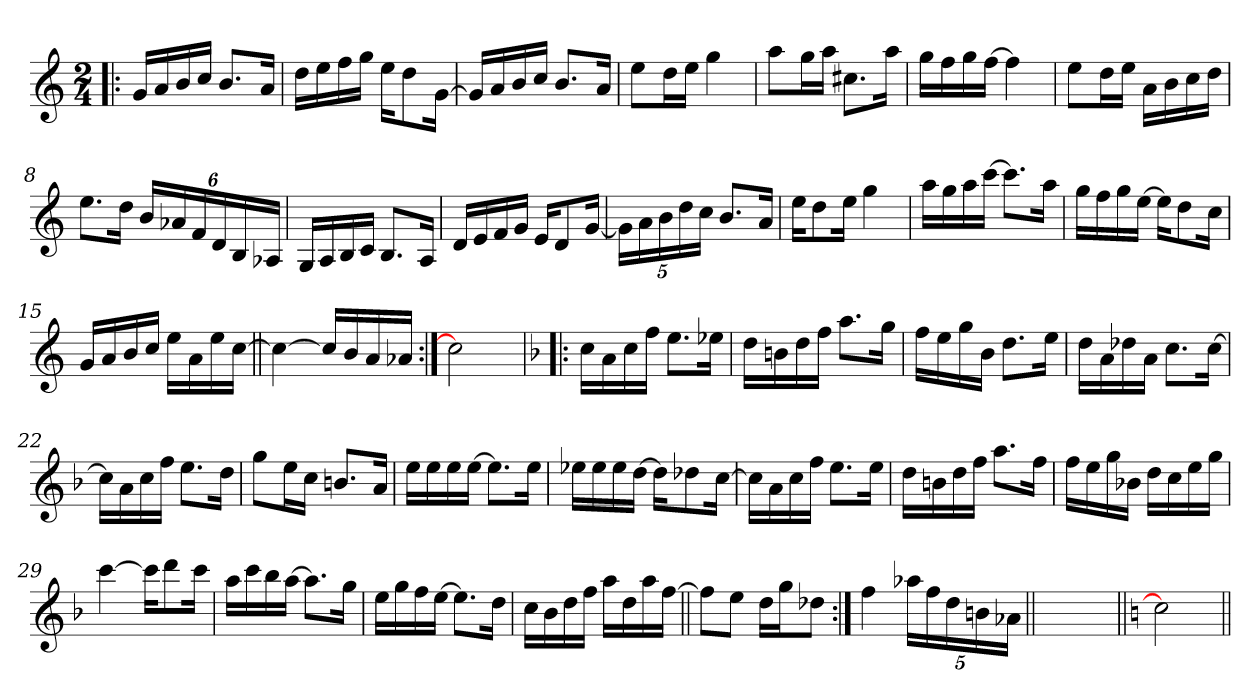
**kern
*part1
*staff1
*clefG2
*k[]
*C:
*M2/4
=1!|:
16g/LL
16a/
16b/
16cc/JJ
8.b/L
16a/Jk
=2
16dd\LL
16ee\
16ff\
16gg\JJ
16ee\KL
8dd\
[16g\Jk
=3
16g/LL]
16a/
16b/
16cc/JJ
8.b/L
16a/Jk
=4
8ee\L
16dd\L
16ee\JJ
4gg\
!!LO:LB:g=z
=5
8aa\L
16gg\L
16aa\JJ
8.cc#X\L
16aa\Jk
=6
16gg\LL
16ff\
16gg\
[16ff\JJ
4ff\]
=7
8ee\L
16dd\L
16ee\JJ
16a\LL
16b\
16cc\
16dd\JJ
=8
8.ee\L
16dd\Jk
24b/LL
24a-X/
24f/
24d/
24B/
24A-X/JJ
!!LO:LB:g=z
=9
16G/LL
16A/
16B/
16c/JJ
8.B/L
16A/Jk
=10
16d/LL
16e/
16f/
16g/JJ
16e/KL
8d/
[16g/Jk
=11
20g\LL]
20a\
20b\
20dd\
20cc\JJ
8.b/L
16a/Jk
=12
16ee\KL
8dd\
16ee\Jk
4gg\
!!LO:LB:g=z
=13
16aa\LL
16gg\
16aa\
[16ccc\JJ
8.ccc\L]
16aa\Jk
=14
16gg\LL
16ff\
16gg\
[16ee\JJ
16ee\KL]
8dd\
16cc\Jk
=15
16g/LL
16a/
16b/
16cc/JJ
16ee\LL
16a\
16ee\
[16cc\JJ
=16||
4cc\_
16cc/LL]
16b/
16a/
16a-X/JJ
!!LO:LB:g=z
=17:|!
2cc\]
=18!|:
*k[b-]
*F:
16cc\LL
16a\
16cc\
16ff\JJ
8.ee\L
16ee-X\Jk
=19
16dd\LL
16bn\
16dd\
16ff\JJ
8.aa\L
16gg\Jk
=20
16ff\LL
16ee\
16gg\
16b-\JJ
8.dd\L
16ee\Jk
!!LO:LB:g=z
=21
16dd\LL
16a\
16dd-X\
16a\JJ
8.cc\L
[16cc\Jk
=22
16cc\LL]
16a\
16cc\
16ff\JJ
8.ee\L
16dd\Jk
=23
8gg\L
16ee\L
16cc\JJ
8.bn/L
16a/Jk
=24
16ee\LL
16ee\
16ee\
[16ee\JJ
8.ee\L]
16ee\Jk
!!LO:LB:g=z
=25
16ee-X\LL
16ee-\
16ee-\
[16dd\JJ
16dd\KL]
8dd-X\
[16cc\Jk
=26
16cc\LL]
16a\
16cc\
16ff\JJ
8.ee\L
16ee\Jk
=27
16dd\LL
16bn\
16dd\
16ff\JJ
8.aa\L
16ff\Jk
=28
16ff\LL
16ee\
16gg\
16b-X\JJ
16dd\LL
16cc\
16ee\
16gg\JJ
!!LO:LB:g=z
=29
[4ccc\
16ccc\KL]
8ddd\
16ccc\Jk
=30
16aa\LL
16ccc\
16bb-\
[16aa\JJ
8.aa\L]
16gg\Jk
=31
16ee\LL
16gg\
16ff\
[16ee\JJ
8.ee\L]
16dd\Jk
=32
16cc\LL
16b-\
16dd\
16ff\JJ
16aa\LL
16dd\
16aa\
[16ff\JJ
!!LO:LB:g=z
=33||
8ff\L]
8ee\J
16dd\LL
16gg\J
8dd-X\J
=34:|!
4ff\
20aa-X\LL
20ff\
20dd\
20bn\
20a-X\JJ
=34X1||
*stria0
2ryy
=35||
*stria5
*k[]
*C:
2cc\]
=||
*-
